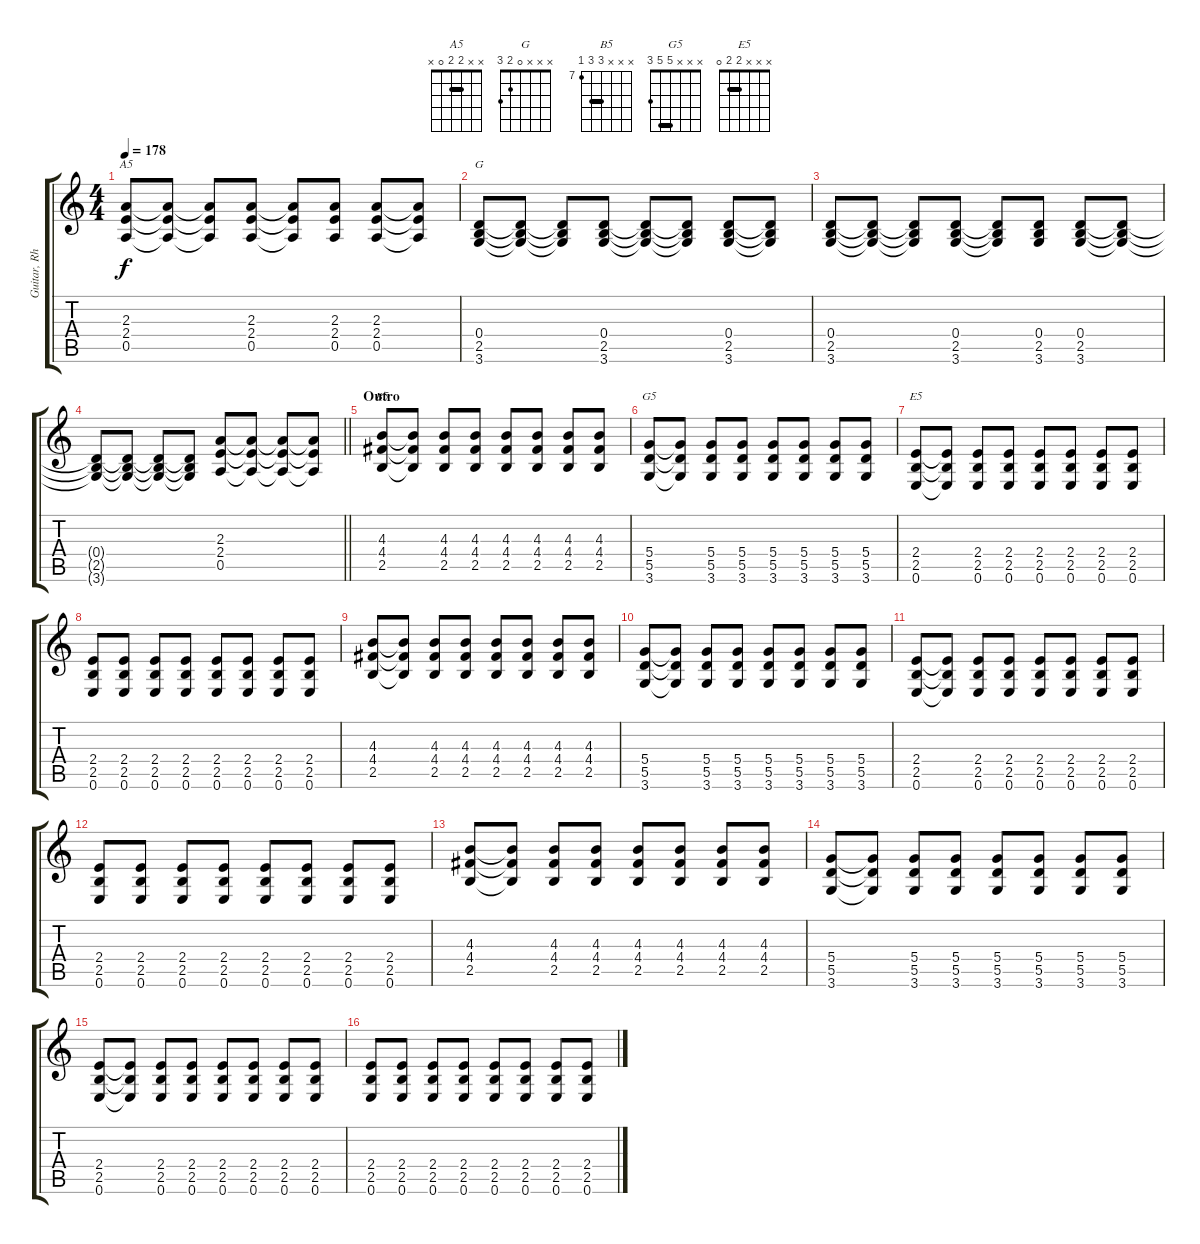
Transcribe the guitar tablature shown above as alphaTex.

\track ("Guitar, Rhythm" "Guitar, Rh") {instrument distortionguitar}
\staff {score tabs}
\tuning (E4 B3 G3 D3 A2 E2) {hide}
\chord ("A5" x x 2 2 0 x) {barre 2}
\chord ("G" x x x 0 2 3)
\chord ("B5" x x x 9 9 7) {firstfret 7 barre 9}
\chord ("G5" x x x 5 5 3) {barre 5}
\chord ("E5" x x x 2 2 0) {barre 2}
\ts (4 4)
\tempo 178
\clef g2
\ks c
(2.3 2.4 0.5).8{ch "A5" dy f} (2.3{t} 2.4{t} 0.5{t}).8 (2.3{t} 2.4{t} 0.5{t}).8 (2.3 2.4 0.5).8 (2.3{t} 2.4{t} 0.5{t}).8 (2.3 2.4 0.5).8 (2.3 2.4 0.5).8 (2.3{t} 2.4{t} 0.5{t}).8 |
(0.4 2.5 3.6).8{ch "G"} (0.4{t} 2.5{t} 3.6{t}).8 (0.4{t} 2.5{t} 3.6{t}).8 (0.4 2.5 3.6).8 (0.4{t} 2.5{t} 3.6{t}).8 (0.4{t} 2.5{t} 3.6{t}).8 (0.4 2.5 3.6).8 (0.4{t} 2.5{t} 3.6{t}).8 |
(0.4 2.5 3.6).8 (0.4{t} 2.5{t} 3.6{t}).8 (0.4{t} 2.5{t} 3.6{t}).8 (0.4 2.5 3.6).8 (0.4{t} 2.5{t} 3.6{t}).8 (0.4 2.5 3.6).8 (0.4 2.5 3.6).8 (0.4{t} 2.5{t} 3.6{t}).8 |
\barLineRight lightlight
(0.4{t} 2.5{t} 3.6{t}).8 (0.4{t} 2.5{t} 3.6{t}).8 (0.4{t} 2.5{t} 3.6{t}).8 (0.4{t} 2.5{t} 3.6{t}).8 (2.3 2.4 0.5).8 (2.3{t} 2.4{t} 0.5{t}).8 (2.3{t} 2.4{t} 0.5{t}).8 (2.3{t} 2.4{t} 0.5{t}).8 |
\section ("" "Outro")
(4.3 4.4 2.5).8{ch "B5"} (4.3{t} 4.4{t} 2.5{t}).8 (4.3 4.4 2.5).8 (4.3 4.4 2.5).8 (4.3 4.4 2.5).8 (4.3 4.4 2.5).8 (4.3 4.4 2.5).8 (4.3 4.4 2.5).8 |
(5.4 5.5 3.6).8{ch "G5"} (5.4{t} 5.5{t} 3.6{t}).8 (5.4 5.5 3.6).8 (5.4 5.5 3.6).8 (5.4 5.5 3.6).8 (5.4 5.5 3.6).8 (5.4 5.5 3.6).8 (5.4 5.5 3.6).8 |
(2.4 2.5 0.6).8{ch "E5"} (2.4{t} 2.5{t} 0.6{t}).8 (2.4 2.5 0.6).8 (2.4 2.5 0.6).8 (2.4 2.5 0.6).8 (2.4 2.5 0.6).8 (2.4 2.5 0.6).8 (2.4 2.5 0.6).8 |
(2.4 2.5 0.6).8 (2.4 2.5 0.6).8 (2.4 2.5 0.6).8 (2.4 2.5 0.6).8 (2.4 2.5 0.6).8 (2.4 2.5 0.6).8 (2.4 2.5 0.6).8 (2.4 2.5 0.6).8 |
(4.3 4.4 2.5).8 (4.3{t} 4.4{t} 2.5{t}).8 (4.3 4.4 2.5).8 (4.3 4.4 2.5).8 (4.3 4.4 2.5).8 (4.3 4.4 2.5).8 (4.3 4.4 2.5).8 (4.3 4.4 2.5).8 |
(5.4 5.5 3.6).8 (5.4{t} 5.5{t} 3.6{t}).8 (5.4 5.5 3.6).8 (5.4 5.5 3.6).8 (5.4 5.5 3.6).8 (5.4 5.5 3.6).8 (5.4 5.5 3.6).8 (5.4 5.5 3.6).8 |
(2.4 2.5 0.6).8 (2.4{t} 2.5{t} 0.6{t}).8 (2.4 2.5 0.6).8 (2.4 2.5 0.6).8 (2.4 2.5 0.6).8 (2.4 2.5 0.6).8 (2.4 2.5 0.6).8 (2.4 2.5 0.6).8 |
(2.4 2.5 0.6).8 (2.4 2.5 0.6).8 (2.4 2.5 0.6).8 (2.4 2.5 0.6).8 (2.4 2.5 0.6).8 (2.4 2.5 0.6).8 (2.4 2.5 0.6).8 (2.4 2.5 0.6).8 |
(4.3 4.4 2.5).8 (4.3{t} 4.4{t} 2.5{t}).8 (4.3 4.4 2.5).8 (4.3 4.4 2.5).8 (4.3 4.4 2.5).8 (4.3 4.4 2.5).8 (4.3 4.4 2.5).8 (4.3 4.4 2.5).8 |
(5.4 5.5 3.6).8 (5.4{t} 5.5{t} 3.6{t}).8 (5.4 5.5 3.6).8 (5.4 5.5 3.6).8 (5.4 5.5 3.6).8 (5.4 5.5 3.6).8 (5.4 5.5 3.6).8 (5.4 5.5 3.6).8 |
(2.4 2.5 0.6).8 (2.4{t} 2.5{t} 0.6{t}).8 (2.4 2.5 0.6).8 (2.4 2.5 0.6).8 (2.4 2.5 0.6).8 (2.4 2.5 0.6).8 (2.4 2.5 0.6).8 (2.4 2.5 0.6).8 |
(2.4 2.5 0.6).8 (2.4 2.5 0.6).8 (2.4 2.5 0.6).8 (2.4 2.5 0.6).8 (2.4 2.5 0.6).8 (2.4 2.5 0.6).8 (2.4 2.5 0.6).8 (2.4 2.5 0.6).8
